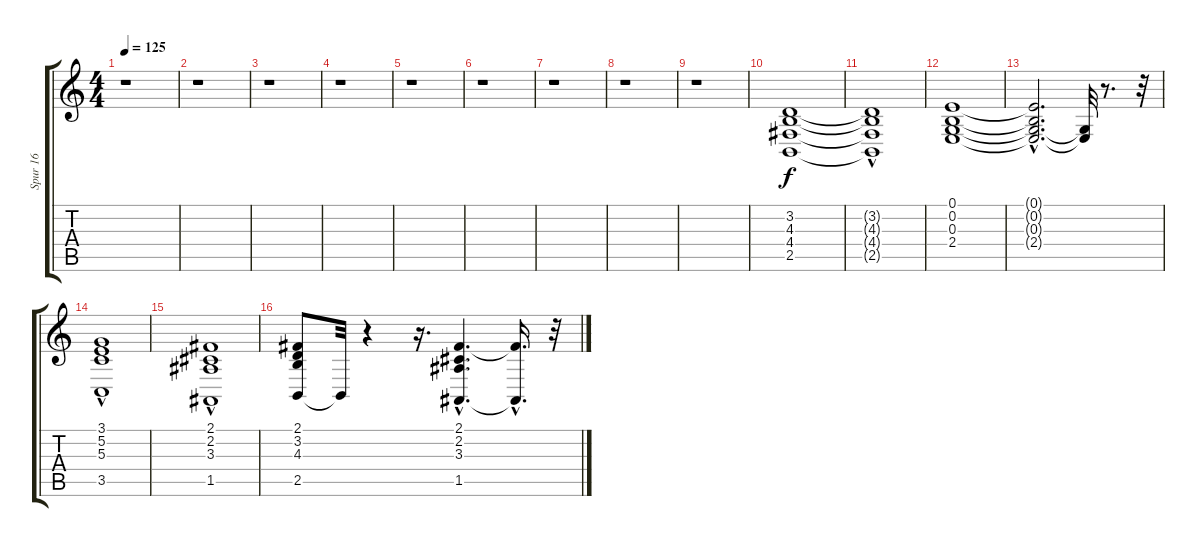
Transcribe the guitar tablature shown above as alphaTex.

\track ("Spur 16" "Spur 16") {instrument electricpiano1}
\staff {score tabs}
\tuning (E4 B3 G3 D3 A2 E2) {hide}
\ts (4 4)
\tempo 125
\clef g2
\ks c
r.1{dy f instrument electricpiano1} |
r.1 |
r.1 |
r.1 |
r.1 |
r.1 |
r.1 |
r.1 |
r.1 |
(3.2 4.3 4.4 2.5).1 |
(3.2{hac t} 4.3{hac t} 4.4{hac t} 2.5{t}).1 |
(0.1 0.2 0.3 2.4).1 |
(0.1{hac t} 0.2{hac t} 0.3{hac t} 2.4{hac t}).2{d} (0.3{t} 2.4{t}).32 r.8{d} r.32 |
(3.1{hac} 5.2{hac} 5.3{hac} 3.5).1 |
(2.1{hac} 2.2{hac} 3.3{hac} 1.5).1 |
(2.1 3.2 4.3 2.5).8 2.5{t}.32 r.4 r.16{d} (2.1{hac} 2.2 3.3{hac} 1.5{hac}).4{d} (2.1{t} 1.5{hac t}).16{d} r.32
